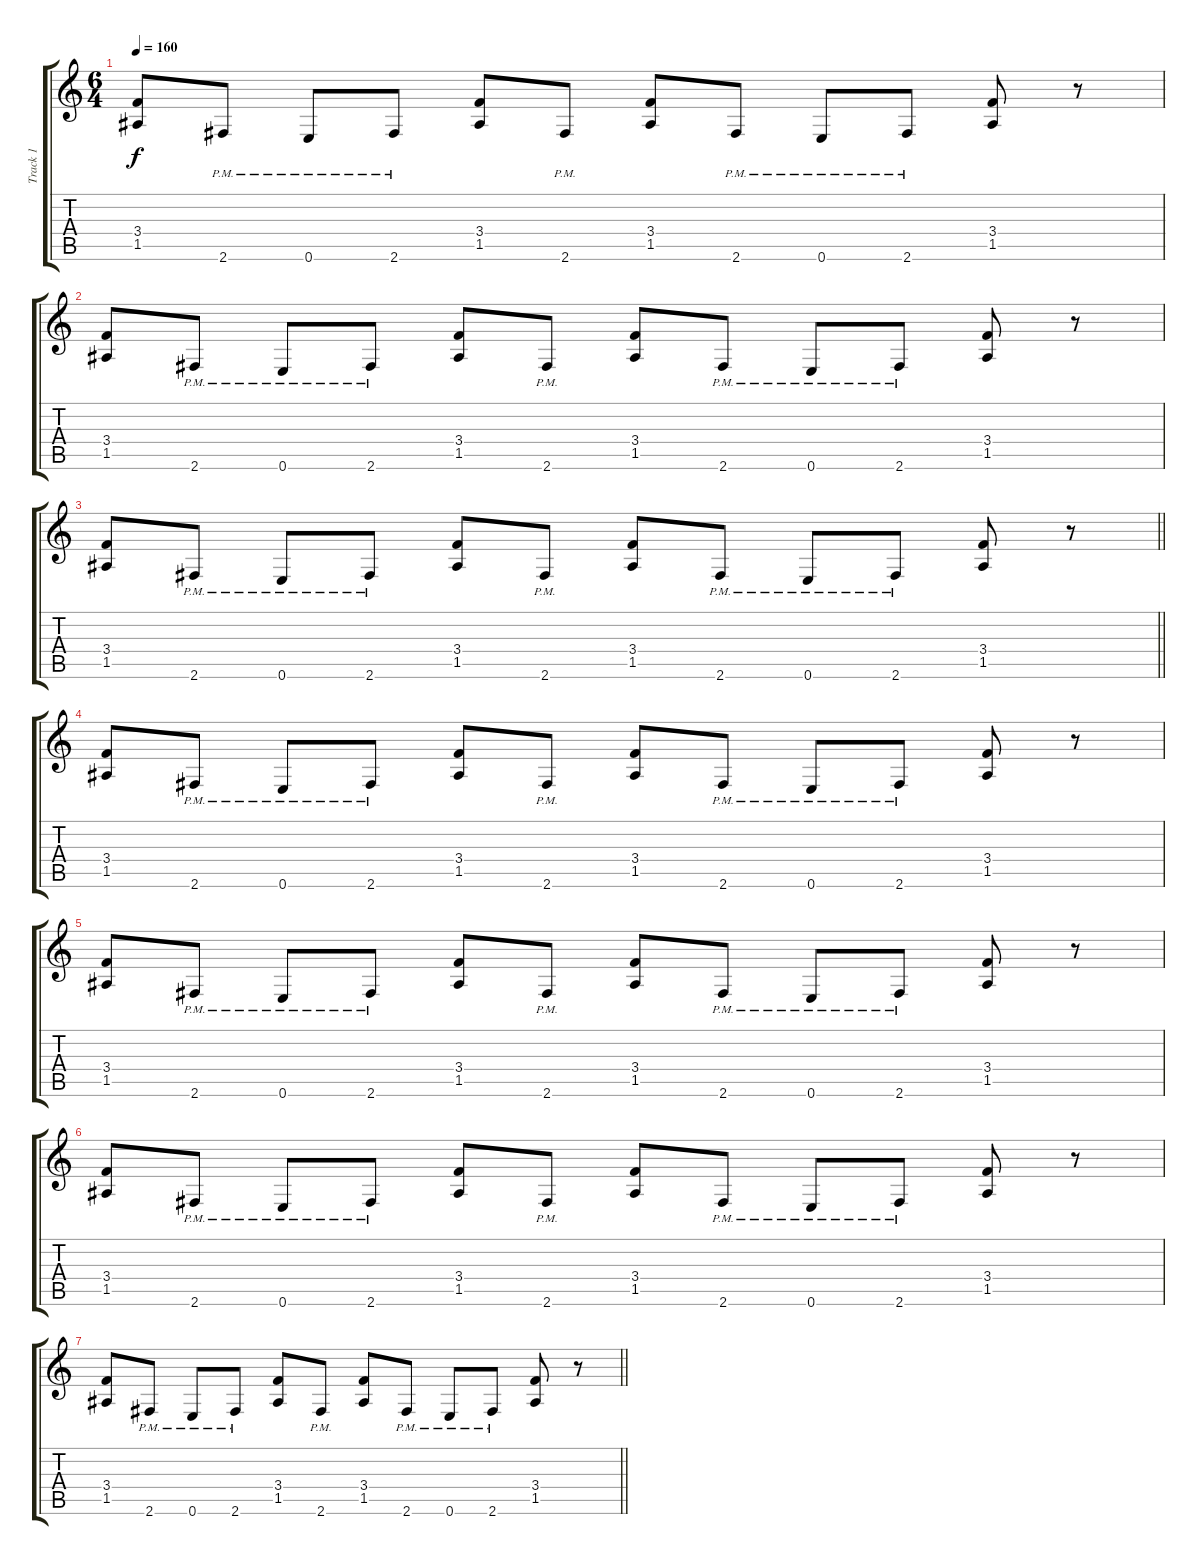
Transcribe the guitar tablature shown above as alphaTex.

\track ("Track 1" "Track 1") {instrument distortionguitar}
\staff {score tabs}
\tuning (E4 B3 G3 D3 A2 E2) {hide}
\ts (6 4)
\tempo 160
\clef g2
\ks c
(3.4 1.5).8{dy f} 2.6{pm}.8 0.6{pm}.8 2.6{pm}.8 (3.4 1.5).8 2.6{pm}.8 (3.4 1.5).8 2.6{pm}.8 0.6{pm}.8 2.6{pm}.8 (3.4 1.5).8 r.8 |
(3.4 1.5).8 2.6{pm}.8 0.6{pm}.8 2.6{pm}.8 (3.4 1.5).8 2.6{pm}.8 (3.4 1.5).8 2.6{pm}.8 0.6{pm}.8 2.6{pm}.8 (3.4 1.5).8 r.8 |
\barLineRight lightlight
(3.4 1.5).8 2.6{pm}.8 0.6{pm}.8 2.6{pm}.8 (3.4 1.5).8 2.6{pm}.8 (3.4 1.5).8 2.6{pm}.8 0.6{pm}.8 2.6{pm}.8 (3.4 1.5).8 r.8 |
(3.4 1.5).8{balance 8} 2.6{pm}.8 0.6{pm}.8 2.6{pm}.8 (3.4 1.5).8 2.6{pm}.8 (3.4 1.5).8 2.6{pm}.8 0.6{pm}.8 2.6{pm}.8 (3.4 1.5).8 r.8 |
(3.4 1.5).8 2.6{pm}.8 0.6{pm}.8 2.6{pm}.8 (3.4 1.5).8 2.6{pm}.8 (3.4 1.5).8 2.6{pm}.8 0.6{pm}.8 2.6{pm}.8 (3.4 1.5).8 r.8 |
(3.4 1.5).8 2.6{pm}.8 0.6{pm}.8 2.6{pm}.8 (3.4 1.5).8 2.6{pm}.8 (3.4 1.5).8 2.6{pm}.8 0.6{pm}.8 2.6{pm}.8 (3.4 1.5).8 r.8 |
\barLineRight lightlight
(3.4 1.5).8 2.6{pm}.8 0.6{pm}.8 2.6{pm}.8 (3.4 1.5).8 2.6{pm}.8 (3.4 1.5).8 2.6{pm}.8 0.6{pm}.8 2.6{pm}.8 (3.4 1.5).8 r.8
